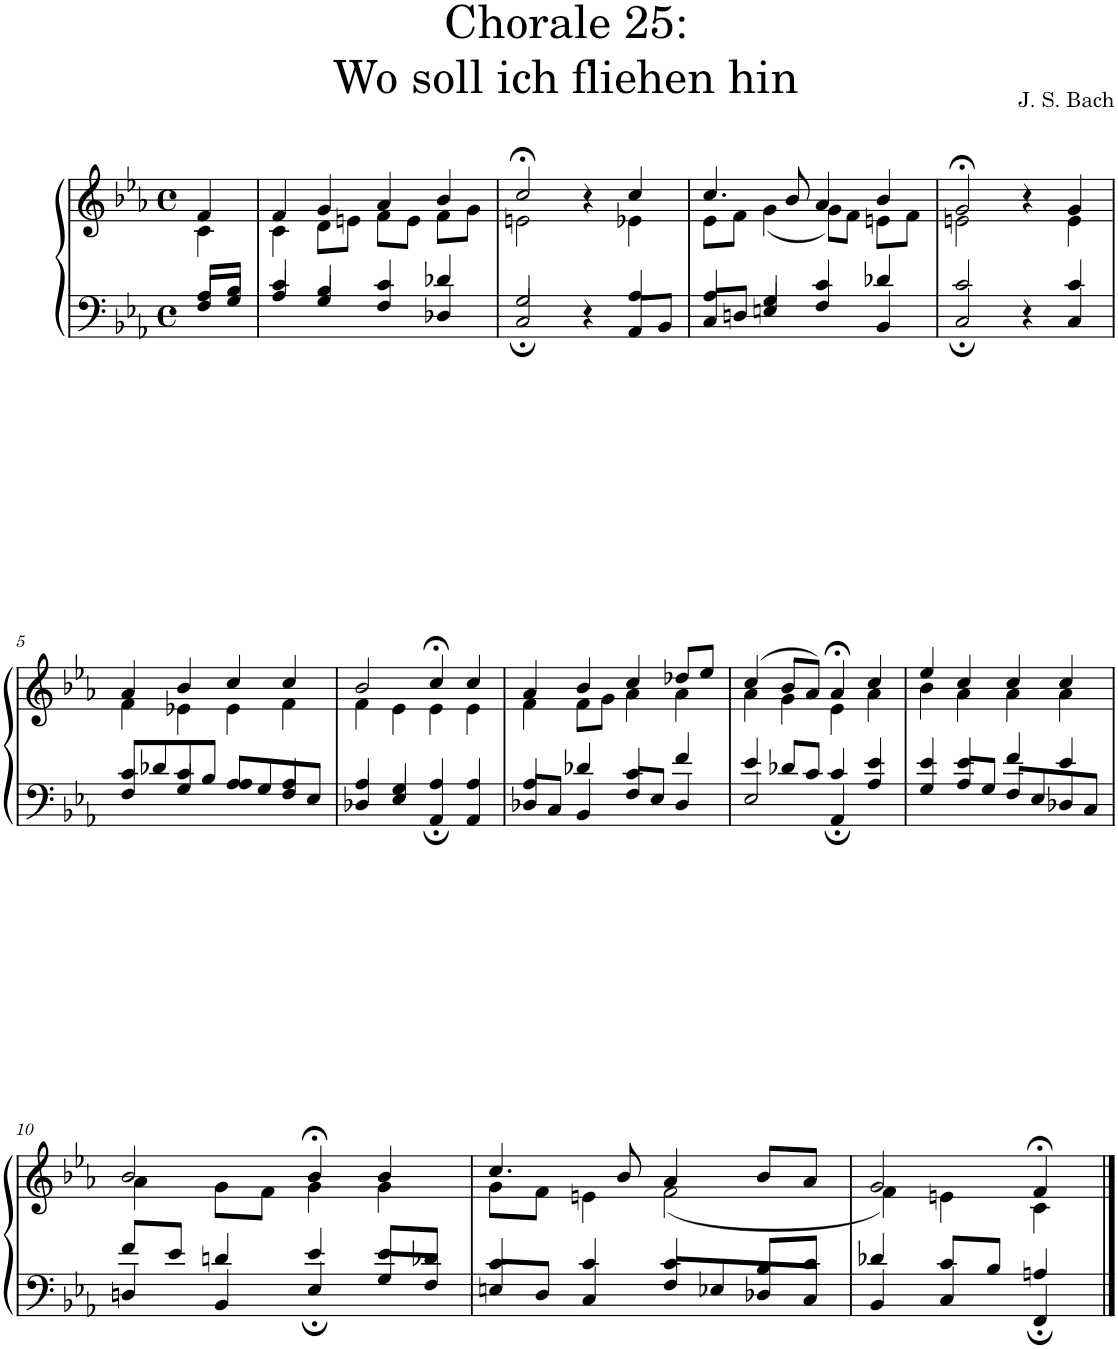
**kern	**kern
*part1	*part1
*staff2	*staff1
*I"S,A	*
*clefF4	*clefG2
*k[b-e-a-]	*k[b-e-a-]
*M4/4	*M4/4
*met(c)	*met(c)
=	=
*^	*^
8A-/L	8F/L	4f/	4c\
8B-/J	8G/J	.	.
=1	=1	=1	=1
4c/	4A-/	4f/	4c\
4B-/	4G/	4g/	8d\L
.	.	.	8en\J
4c/	4F/	4a-/	8f\L
.	.	.	8e\J
4d-X/	4D-X/	4b-/	8f\L
.	.	.	8g\J
=2	=2	=2	=2
*	*^	*	*^
2G/	2ryy	2C;/	2cc;</	2en\	2ryy
4r	4ryy	4ryy	4r	4ryy	4ryy
4A-/	4ryy	8AA-/L	4cc/	4e-X\	4ryy
.	.	8BB-/J	.	.	.
*	*v	*v	*	*	*
*	*	*	*v	*v
=3	=3	=3	=3
4A-/	8C/L	4.cc/	8e-\L
.	8Dn/J	.	8f\J
4G/	4En/	.	(<4g\
.	.	8b-/	.
4c/	4F/	4a-/	8g\L)
.	.	.	8f\J
4d-X/	4BB-/	4b-/	8en\L
.	.	.	8f\J
=4	=4	=4	=4
*	*^	*	*^
2c/	2ryy	2C;/	2g;</	2en\	2ryy
4r	4ryy	4ryy	4r	4ryy	4ryy
4c/	4ryy	4C/	4g/	4e\	4ryy
*	*v	*v	*	*	*
*	*	*	*v	*v
!!LO:LB:g=z
=5	=5	=5	=5
8c/L	4F/	4a-/	4f\
8d-X/	.	.	.
8c/	4G/	4b-/	4e-X\
8B-/J	.	.	.
4A-/	8A-/L	4cc/	4e-\
.	8G/	.	.
4A-/	8F/	4cc/	4f\
.	8E-/J	.	.
=6	=6	=6	=6
4A-/	4D-X/	2b-/	4f\
4G/	4E-/	.	4e-\
4A-/	4AA-;/	4cc;</	4e-\
4A-/	4AA-/	4cc/	4e-\
=7	=7	=7	=7
4A-/	8D-X/L	4a-/	4f\
.	8C/J	.	.
4d-X/	4BB-/	4b-/	8f\L
.	.	.	8g\J
4c/	8F/L	4cc/	4a-\
.	8E-/J	.	.
4f/	4D-/	8dd-X/L	4a-\
.	.	8ee-/J	.
=8	=8	=8	=8
4e-/	2E-/	(>4cc/	4a-\
8d-X/L	.	8b-/L	4g\
8c/J	.	8a-/J)	.
4c/	4AA-;/	4a-;</	4e-\
4e-/	4A-/	4cc/	4a-\
=9	=9	=9	=9
4e-/	4G/	4ee-/	4b-\
4e-/	8A-/L	4cc/	4a-\
.	8G/J	.	.
4f/	8F/L	4cc/	4a-\
.	8E-/	.	.
4e-/	8D-X/	4cc/	4a-\
.	8C/J	.	.
!!LO:LB:g=z	!!
=10	=10	=10	=10
8f/L	4Dn/	2b-/	4a-\
8e-/J	.	.	.
4dn/	4BB-/	.	8g\L
.	.	.	8f\J
4e-/	4E-;/	4b-;</	4g\
8e-/L	8G/L	4b-/	4g\
8d-X/J	8F/J	.	.
=11	=11	=11	=11
4c/	8En/L	4.cc/	8g\L
.	8D/J	.	8f\J
4c/	4C/	.	4en\
.	.	8b-/	.
4c/	8F/L	4a-/	(<2f\
.	8E-X/	.	.
8B-/L	8D-X/	8b-/L	.
8c/J	8C/J	8a-/J	.
=12	=12	=12	=12
4d-X/	4BB-/	2g/	4f\)
8c/L	4C/	.	4en\
8B-/J	.	.	.
4An/	4FF;/	4f;</	4c\
*v	*v	*	*
*	*v	*v
==	==
*-	*-
